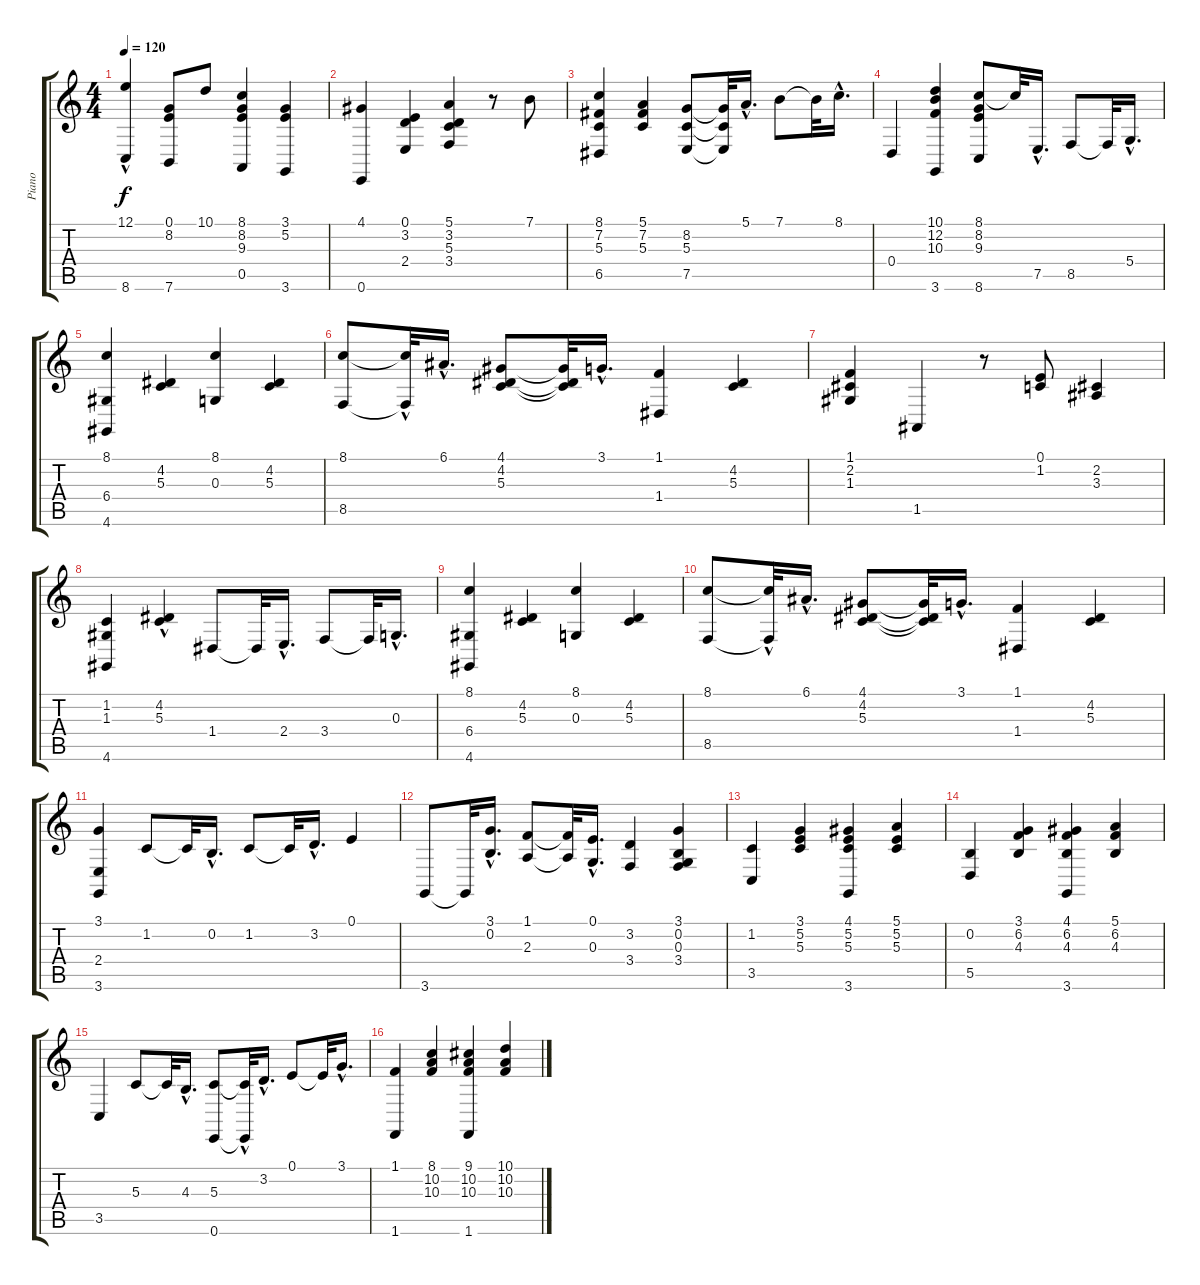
\track ("Piano" "Piano") {instrument electricgrandpiano}
\staff {score tabs}
\tuning (E4 B3 G3 D3 A2 E2) {hide}
\ts (4 4)
\tempo 120
\clef g2
\ks c
(12.1{hac} 8.6).4{dy f} (0.1 8.2 7.6).8 10.1.8 (8.1 8.2 9.3 0.5).4 (3.1 5.2 3.6).4 |
(4.1 0.6).4 (0.1 3.2 2.4).4 (5.1 3.2 5.3 3.4).4 r.8 7.1.8 |
(8.1 7.2 5.3 6.5).4 (5.1 7.2 5.3).4 (8.2 5.3 7.5).8 (8.2{t} 5.3{t} 7.5{t}).32 5.1{hac}.16{d} 7.1.8 7.1{t}.32 8.1{hac}.16{d} |
0.4.4 (10.1 12.2 10.3 3.6).4 (8.1 8.2 9.3 8.6).8 8.1{t}.32 7.5{hac}.16{d} 8.5.8 8.5{t}.32 5.4{hac}.16{d} |
(8.1 6.4 4.6).4 (4.2 5.3).4 (8.1 0.3).4 (4.2 5.3).4 |
(8.1 8.5).8 (8.1{t} 8.5{hac t}).32 6.1{hac}.16{d} (4.1 4.2 5.3).8 (4.1{t} 4.2{t} 5.3{t}).32 3.1{hac}.16{d} (1.1 1.4).4 (4.2 5.3).4 |
(1.1 2.2 1.3).4 1.5.4 r.8 (0.1 1.2).8 (2.2 3.3).4 |
(1.2 1.3 4.6).4 (4.2{hac} 5.3{hac}).4 1.4.8 1.4{t}.32 2.4{hac}.16{d} 3.4.8 3.4{t}.32 0.3{hac}.16{d} |
(8.1 6.4 4.6).4 (4.2 5.3).4 (8.1 0.3).4 (4.2 5.3).4 |
(8.1 8.5).8 (8.1{t} 8.5{hac t}).32 6.1{hac}.16{d} (4.1 4.2 5.3).8 (4.1{t} 4.2{t} 5.3{t}).32 3.1{hac}.16{d} (1.1 1.4).4 (4.2 5.3).4 |
(3.1 2.4 3.6).4 1.2.8 1.2{t}.32 0.2{hac}.16{d} 1.2.8 1.2{t}.32 3.2{hac}.16{d} 0.1.4 |
3.6.8 3.6{t}.32 (3.1{hac} 0.2{hac}).16{d} (1.1 2.3).8 (1.1{t} 2.3{t}).32 (0.1{hac} 0.3{hac}).16{d} (3.2 3.4).4 (3.1 0.2 0.3 3.4).4 |
(1.2 3.5).4 (3.1 5.2 5.3).4 (4.1 5.2 5.3 3.6).4 (5.1 5.2 5.3).4 |
(0.2 5.5).4 (3.1 6.2 4.3).4 (4.1 6.2 4.3 3.6).4 (5.1 6.2 4.3).4 |
3.5.4 5.3.8 5.3{t}.32 4.3{hac}.16{d} (5.3 0.6).8 (5.3{t} 0.6{hac t}).32 3.2{hac}.16{d} 0.1.8 0.1{t}.32 3.1{hac}.16{d} |
(1.1 1.6).4 (8.1 10.2 10.3).4 (9.1 10.2 10.3 1.6).4 (10.1 10.2 10.3).4
